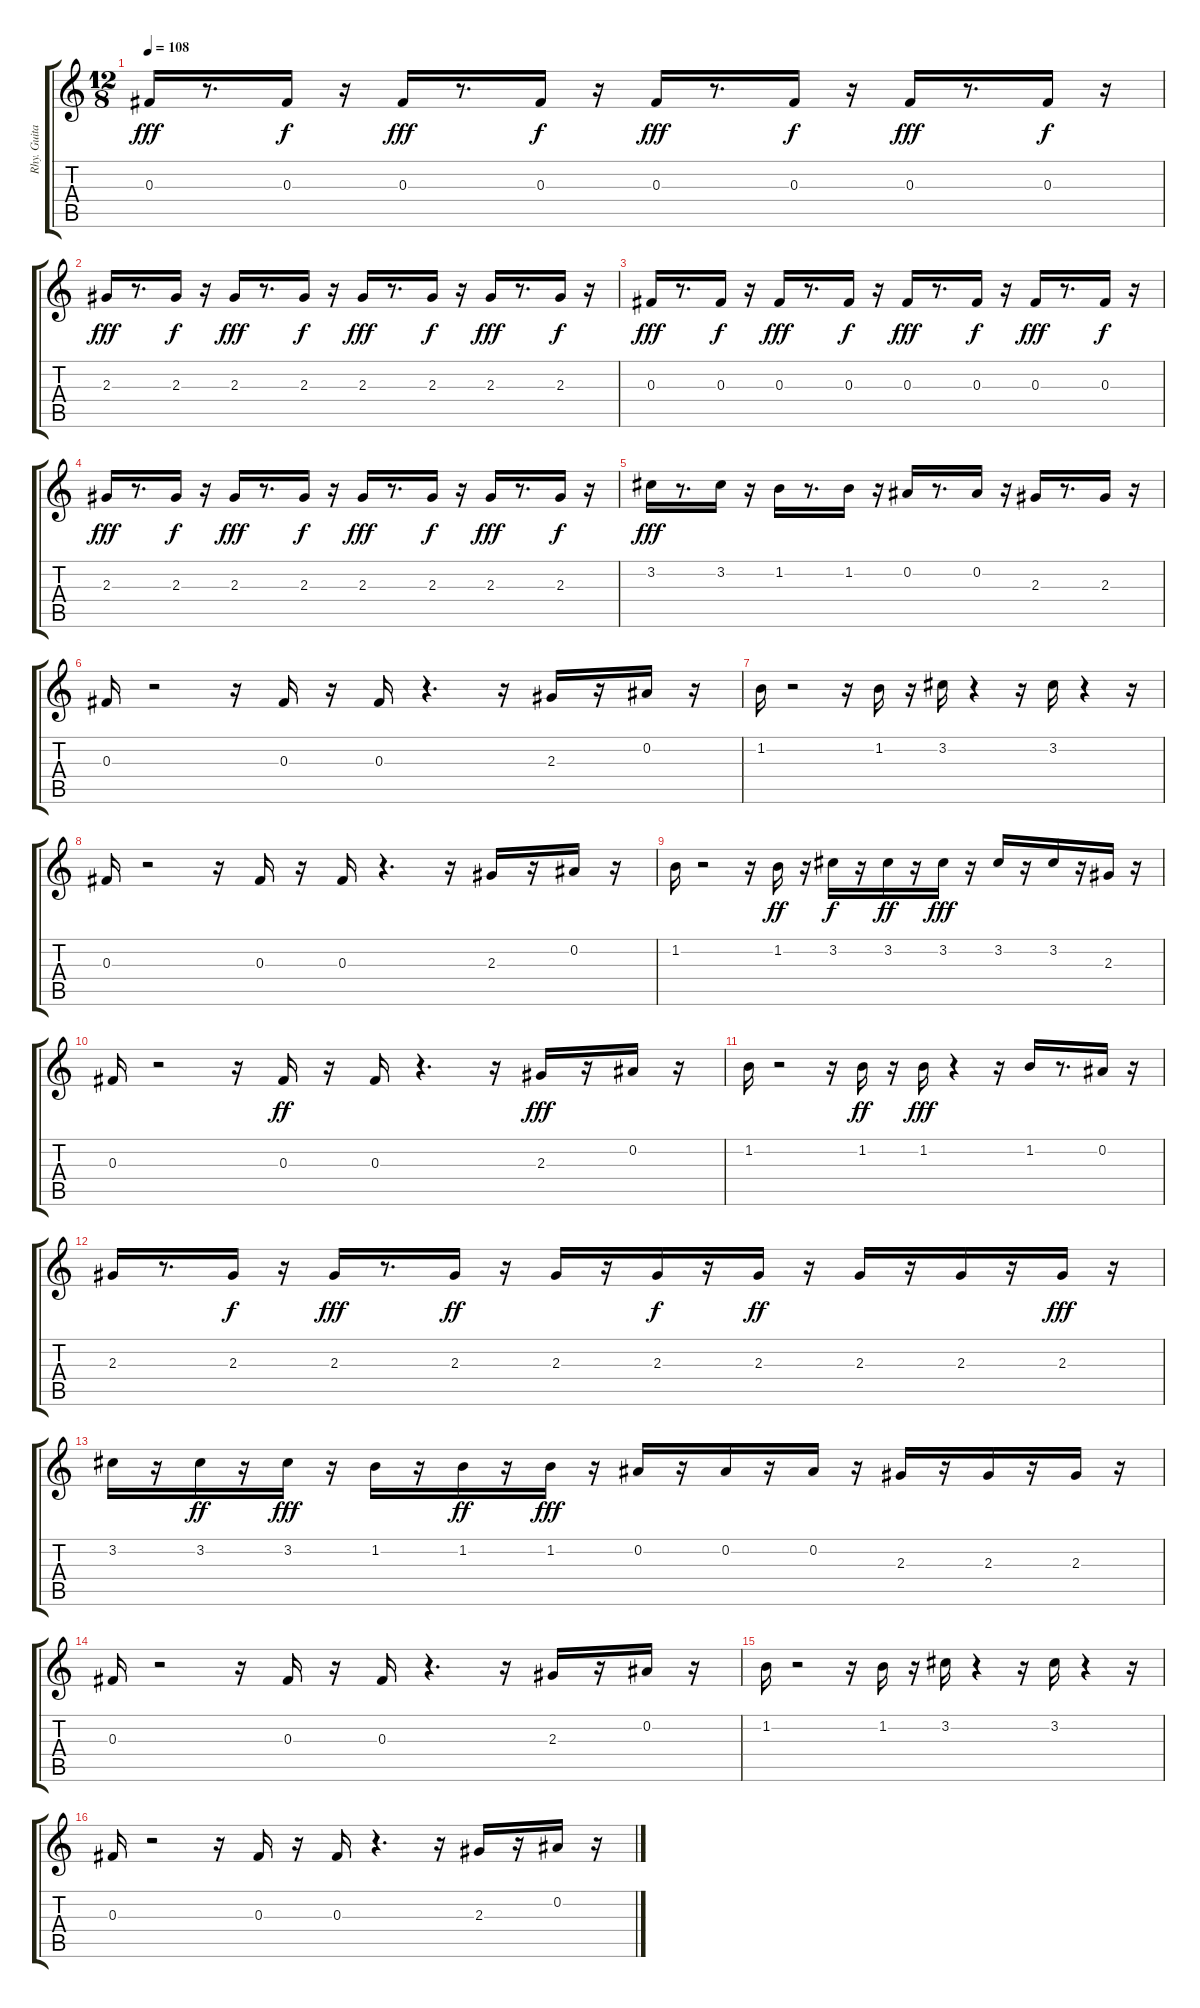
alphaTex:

\track ("Rhy. Guitar VII" "Rhy. Guita") {instrument distortionguitar}
\staff {score tabs}
\tuning (Eb4 Bb3 Gb3 Db3 Ab2 Eb2) {hide}
\ts (12 8)
\tempo 108
\clef g2
\ks c
0.3.16{dy fff} r.8{d} 0.3.16{dy f} r.16 0.3.16{dy fff} r.8{d} 0.3.16{dy f} r.16 0.3.16{dy fff} r.8{d} 0.3.16{dy f} r.16 0.3.16{dy fff} r.8{d} 0.3.16{dy f} r.16 |
2.3.16{dy fff} r.8{d} 2.3.16{dy f} r.16 2.3.16{dy fff} r.8{d} 2.3.16{dy f} r.16 2.3.16{dy fff} r.8{d} 2.3.16{dy f} r.16 2.3.16{dy fff} r.8{d} 2.3.16{dy f} r.16 |
0.3.16{dy fff} r.8{d} 0.3.16{dy f} r.16 0.3.16{dy fff} r.8{d} 0.3.16{dy f} r.16 0.3.16{dy fff} r.8{d} 0.3.16{dy f} r.16 0.3.16{dy fff} r.8{d} 0.3.16{dy f} r.16 |
2.3.16{dy fff} r.8{d} 2.3.16{dy f} r.16 2.3.16{dy fff} r.8{d} 2.3.16{dy f} r.16 2.3.16{dy fff} r.8{d} 2.3.16{dy f} r.16 2.3.16{dy fff} r.8{d} 2.3.16{dy f} r.16 |
3.2.16{dy fff} r.8{d} 3.2.16 r.16 1.2.16 r.8{d} 1.2.16 r.16 0.2.16 r.8{d} 0.2.16 r.16 2.3.16 r.8{d} 2.3.16 r.16 |
0.3.16 r.2 r.16 0.3.16 r.16 0.3.16 r.4{d} r.16 2.3.16 r.16 0.2.16 r.16 |
1.2.16 r.2 r.16 1.2.16 r.16 3.2.16 r.4 r.16 3.2.16 r.4 r.16 |
0.3.16 r.2 r.16 0.3.16 r.16 0.3.16 r.4{d} r.16 2.3.16 r.16 0.2.16 r.16 |
1.2.16 r.2 r.16 1.2.16{dy ff} r.16 3.2.16{dy f} r.16 3.2.16{dy ff} r.16 3.2.16{dy fff} r.16 3.2.16 r.16 3.2.16 r.16 2.3.16 r.16 |
0.3.16 r.2 r.16 0.3.16{dy ff} r.16 0.3.16 r.4{d} r.16 2.3.16{dy fff} r.16 0.2.16 r.16 |
1.2.16 r.2 r.16 1.2.16{dy ff} r.16 1.2.16{dy fff} r.4 r.16 1.2.16 r.8{d} 0.2.16 r.16 |
2.3.16 r.8{d} 2.3.16{dy f} r.16 2.3.16{dy fff} r.8{d} 2.3.16{dy ff} r.16 2.3.16 r.16 2.3.16{dy f} r.16 2.3.16{dy ff} r.16 2.3.16 r.16 2.3.16 r.16 2.3.16{dy fff} r.16 |
3.2.16 r.16 3.2.16{dy ff} r.16 3.2.16{dy fff} r.16 1.2.16 r.16 1.2.16{dy ff} r.16 1.2.16{dy fff} r.16 0.2.16 r.16 0.2.16 r.16 0.2.16 r.16 2.3.16 r.16 2.3.16 r.16 2.3.16 r.16 |
0.3.16 r.2 r.16 0.3.16 r.16 0.3.16 r.4{d} r.16 2.3.16 r.16 0.2.16 r.16 |
1.2.16 r.2 r.16 1.2.16 r.16 3.2.16 r.4 r.16 3.2.16 r.4 r.16 |
0.3.16 r.2 r.16 0.3.16 r.16 0.3.16 r.4{d} r.16 2.3.16 r.16 0.2.16 r.16
